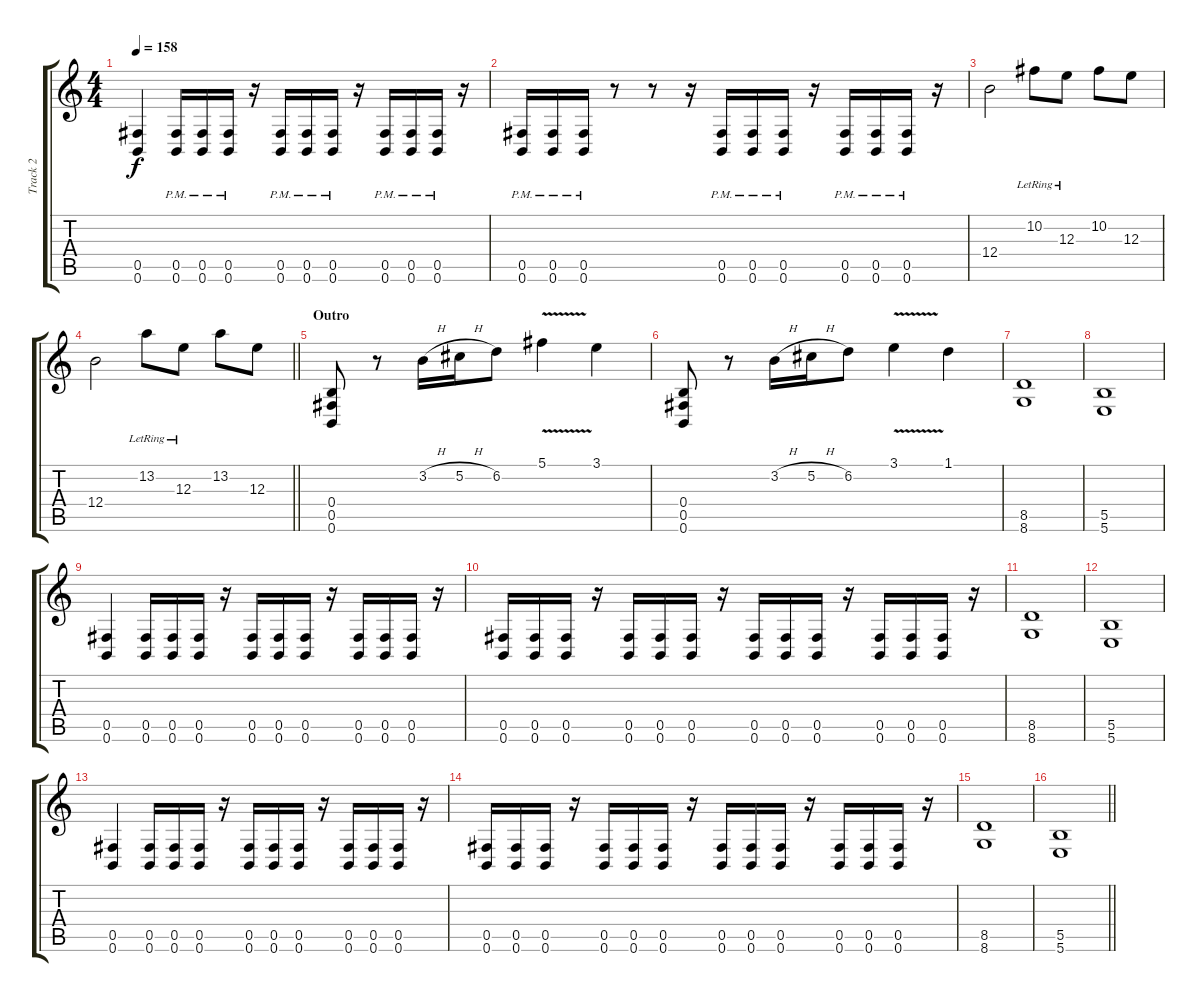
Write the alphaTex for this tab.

\track ("Track 2" "Track 2") {instrument distortionguitar}
\staff {score tabs}
\tuning (Db4 Ab3 E3 B2 Gb2 B1) {hide}
\ts (4 4)
\tempo 158
\clef g2
\ks c
(0.5 0.6).4{dy f} (0.5{pm} 0.6{pm}).16 (0.5{pm} 0.6{pm}).16 (0.5{pm} 0.6{pm}).16 r.16 (0.5{pm} 0.6{pm}).16 (0.5{pm} 0.6{pm}).16 (0.5{pm} 0.6{pm}).16 r.16 (0.5{pm} 0.6{pm}).16 (0.5{pm} 0.6{pm}).16 (0.5{pm} 0.6{pm}).16 r.16 |
(0.5{pm} 0.6{pm}).16 (0.5{pm} 0.6{pm}).16 (0.5{pm} 0.6{pm}).16 r.8 r.8 r.16 (0.5{pm} 0.6{pm}).16 (0.5{pm} 0.6{pm}).16 (0.5{pm} 0.6{pm}).16 r.16 (0.5{pm} 0.6{pm}).16 (0.5{pm} 0.6{pm}).16 (0.5{pm} 0.6{pm}).16 r.16 |
12.4.2 10.2{lr}.8 12.3{lr}.8 10.2.8 12.3.8 |
\barLineRight lightlight
12.4.2 13.2{lr}.8 12.3{lr}.8 13.2.8 12.3.8 |
\section ("" "Outro")
(0.4 0.5 0.6).8 r.8 3.2{h}.16 5.2{h}.16 6.2.8 5.1{v}.4 3.1.4 |
(0.4 0.5 0.6).8 r.8 3.2{h}.16 5.2{h}.16 6.2.8 3.1{v}.4 1.1.4 |
(8.5 8.6).1 |
(5.5 5.6).1 |
(0.5 0.6).4 (0.5 0.6).16 (0.5 0.6).16 (0.5 0.6).16 r.16 (0.5 0.6).16 (0.5 0.6).16 (0.5 0.6).16 r.16 (0.5 0.6).16 (0.5 0.6).16 (0.5 0.6).16 r.16 |
(0.5 0.6).16 (0.5 0.6).16 (0.5 0.6).16 r.16 (0.5 0.6).16 (0.5 0.6).16 (0.5 0.6).16 r.16 (0.5 0.6).16 (0.5 0.6).16 (0.5 0.6).16 r.16 (0.5 0.6).16 (0.5 0.6).16 (0.5 0.6).16 r.16 |
(8.5 8.6).1 |
(5.5 5.6).1 |
(0.5 0.6).4 (0.5 0.6).16 (0.5 0.6).16 (0.5 0.6).16 r.16 (0.5 0.6).16 (0.5 0.6).16 (0.5 0.6).16 r.16 (0.5 0.6).16 (0.5 0.6).16 (0.5 0.6).16 r.16 |
(0.5 0.6).16 (0.5 0.6).16 (0.5 0.6).16 r.16 (0.5 0.6).16 (0.5 0.6).16 (0.5 0.6).16 r.16 (0.5 0.6).16 (0.5 0.6).16 (0.5 0.6).16 r.16 (0.5 0.6).16 (0.5 0.6).16 (0.5 0.6).16 r.16 |
(8.5 8.6).1 |
\barLineRight lightlight
(5.5 5.6).1
